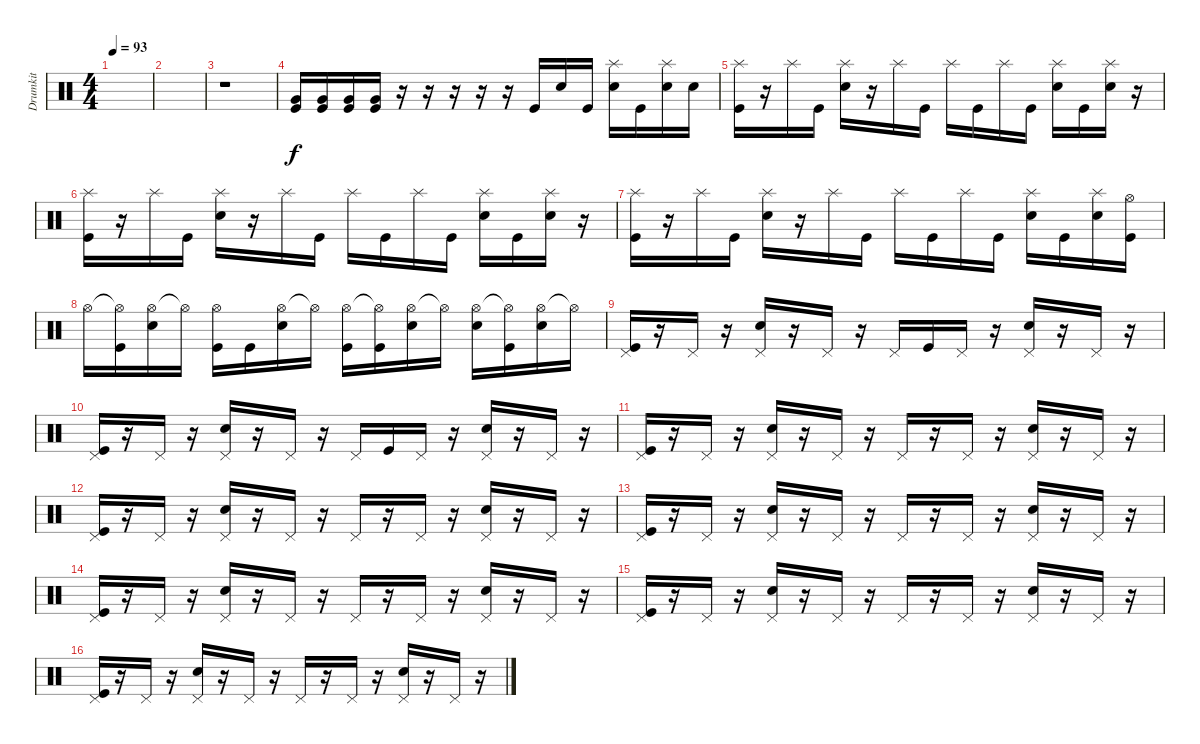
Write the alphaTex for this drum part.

\track ("Drumkit" "Drumkit") {instrument percussion}
\staff {score}
\articulation defaults
\ts (4 4)
\tempo 93
\clef neutral
\ks c
|
|
r.1 |
("Very Low Tom (hit)" "Kick (hit)").16 ("Very Low Tom (hit)" "Kick (hit)").16 ("Very Low Tom (hit)" "Kick (hit)").16 ("Very Low Tom (hit)" "Kick (hit)").16 r.16 r.16 r.16 r.16 r.16 "Kick (hit)".16 "Snare (hit) 2".16 "Kick (hit)".16 ("Splash (hit)" "Snare (hit) 2").16 "Kick (hit)".16 ("Splash (hit)" "Snare (hit) 2").16 "Snare (hit) 2".16 |
("Splash (hit)" "Kick (hit)").16 r.16 "Splash (hit)".16 "Kick (hit)".16 ("Splash (hit)" "Snare (hit) 2").16 r.16 "Splash (hit)".16 "Kick (hit)".16 "Splash (hit)".16 "Kick (hit)".16 "Splash (hit)".16 "Kick (hit)".16 ("Splash (hit)" "Snare (hit) 2").16 "Kick (hit)".16 ("Splash (hit)" "Snare (hit) 2").16 r.16 |
("Splash (hit)" "Kick (hit)").16 r.16 "Splash (hit)".16 "Kick (hit)".16 ("Splash (hit)" "Snare (hit) 2").16 r.16 "Splash (hit)".16 "Kick (hit)".16 "Splash (hit)".16 "Kick (hit)".16 "Splash (hit)".16 "Kick (hit)".16 ("Splash (hit)" "Snare (hit) 2").16 "Kick (hit)".16 ("Splash (hit)" "Snare (hit) 2").16 r.16 |
("Splash (hit)" "Kick (hit)").16 r.16 "Splash (hit)".16 "Kick (hit)".16 ("Splash (hit)" "Snare (hit) 2").16 r.16 "Splash (hit)".16 "Kick (hit)".16 "Splash (hit)".16 "Kick (hit)".16 "Splash (hit)".16 "Kick (hit)".16 ("Splash (hit)" "Snare (hit) 2").16 "Kick (hit)".16 ("Splash (hit)" "Snare (hit) 2").16 ("Hi-Hat (open)" "Kick (hit)").16 |
"Hi-Hat (open)".16 ("Hi-Hat (open)"{t} "Kick (hit)").16 ("Hi-Hat (open)" "Snare (hit) 2").16 "Hi-Hat (open)"{t}.16 ("Hi-Hat (open)" "Kick (hit)").16 "Kick (hit)".16 ("Hi-Hat (open)" "Snare (hit) 2").16 "Hi-Hat (open)"{t}.16 ("Hi-Hat (open)" "Kick (hit)").16 ("Hi-Hat (open)"{t} "Kick (hit)").16 ("Hi-Hat (open)" "Snare (hit) 2").16 "Hi-Hat (open)"{t}.16 ("Hi-Hat (open)" "Snare (hit) 2").16 ("Hi-Hat (open)"{t} "Kick (hit)").16 ("Hi-Hat (open)" "Snare (hit) 2").16 "Hi-Hat (open)"{t}.16 |
("Pedal Hi-Hat (hit)" "Kick (hit)").16 r.16 "Pedal Hi-Hat (hit)".16 r.16 ("Pedal Hi-Hat (hit)" "Snare (hit) 2").16 r.16 "Pedal Hi-Hat (hit)".16 r.16 "Pedal Hi-Hat (hit)".16 "Kick (hit)".16 "Pedal Hi-Hat (hit)".16 r.16 ("Pedal Hi-Hat (hit)" "Snare (hit) 2").16 r.16 "Pedal Hi-Hat (hit)".16 r.16 |
("Pedal Hi-Hat (hit)" "Kick (hit)").16 r.16 "Pedal Hi-Hat (hit)".16 r.16 ("Pedal Hi-Hat (hit)" "Snare (hit) 2").16 r.16 "Pedal Hi-Hat (hit)".16 r.16 "Pedal Hi-Hat (hit)".16 "Kick (hit)".16 "Pedal Hi-Hat (hit)".16 r.16 ("Pedal Hi-Hat (hit)" "Snare (hit) 2").16 r.16 "Pedal Hi-Hat (hit)".16 r.16 |
("Pedal Hi-Hat (hit)" "Kick (hit)").16 r.16 "Pedal Hi-Hat (hit)".16 r.16 ("Pedal Hi-Hat (hit)" "Snare (hit) 2").16 r.16 "Pedal Hi-Hat (hit)".16 r.16 "Pedal Hi-Hat (hit)".16 r.16 "Pedal Hi-Hat (hit)".16 r.16 ("Pedal Hi-Hat (hit)" "Snare (hit) 2").16 r.16 "Pedal Hi-Hat (hit)".16 r.16 |
("Pedal Hi-Hat (hit)" "Kick (hit)").16 r.16 "Pedal Hi-Hat (hit)".16 r.16 ("Pedal Hi-Hat (hit)" "Snare (hit) 2").16 r.16 "Pedal Hi-Hat (hit)".16 r.16 "Pedal Hi-Hat (hit)".16 r.16 "Pedal Hi-Hat (hit)".16 r.16 ("Pedal Hi-Hat (hit)" "Snare (hit) 2").16 r.16 "Pedal Hi-Hat (hit)".16 r.16 |
("Pedal Hi-Hat (hit)" "Kick (hit)").16 r.16 "Pedal Hi-Hat (hit)".16 r.16 ("Pedal Hi-Hat (hit)" "Snare (hit) 2").16 r.16 "Pedal Hi-Hat (hit)".16 r.16 "Pedal Hi-Hat (hit)".16 r.16 "Pedal Hi-Hat (hit)".16 r.16 ("Pedal Hi-Hat (hit)" "Snare (hit) 2").16 r.16 "Pedal Hi-Hat (hit)".16 r.16 |
("Pedal Hi-Hat (hit)" "Kick (hit)").16 r.16 "Pedal Hi-Hat (hit)".16 r.16 ("Pedal Hi-Hat (hit)" "Snare (hit) 2").16 r.16 "Pedal Hi-Hat (hit)".16 r.16 "Pedal Hi-Hat (hit)".16 r.16 "Pedal Hi-Hat (hit)".16 r.16 ("Pedal Hi-Hat (hit)" "Snare (hit) 2").16 r.16 "Pedal Hi-Hat (hit)".16 r.16 |
("Pedal Hi-Hat (hit)" "Kick (hit)").16 r.16 "Pedal Hi-Hat (hit)".16 r.16 ("Pedal Hi-Hat (hit)" "Snare (hit) 2").16 r.16 "Pedal Hi-Hat (hit)".16 r.16 "Pedal Hi-Hat (hit)".16 r.16 "Pedal Hi-Hat (hit)".16 r.16 ("Pedal Hi-Hat (hit)" "Snare (hit) 2").16 r.16 "Pedal Hi-Hat (hit)".16 r.16 |
("Pedal Hi-Hat (hit)" "Kick (hit)").16 r.16 "Pedal Hi-Hat (hit)".16 r.16 ("Pedal Hi-Hat (hit)" "Snare (hit) 2").16 r.16 "Pedal Hi-Hat (hit)".16 r.16 "Pedal Hi-Hat (hit)".16 r.16 "Pedal Hi-Hat (hit)".16 r.16 ("Pedal Hi-Hat (hit)" "Snare (hit) 2").16 r.16 "Pedal Hi-Hat (hit)".16 r.16
